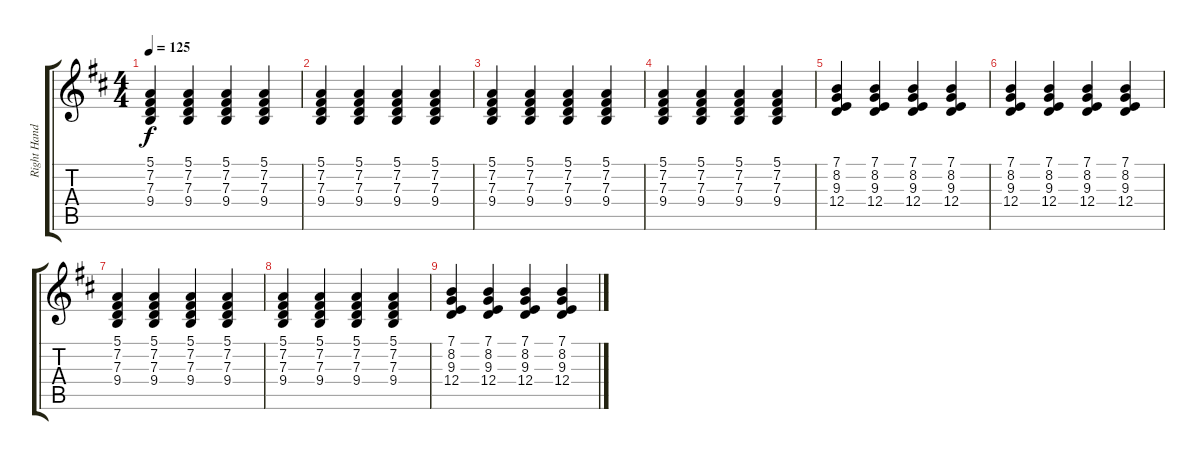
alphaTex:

\track ("Right Hand" "Right Hand") {instrument brightacousticpiano}
\staff {score tabs}
\tuning (E4 B3 G3 D3 A2 E2) {hide}
\ts (4 4)
\tempo 125
\clef g2
\ks d
(5.1 7.2 7.3 9.4).4{dy f} (5.1 7.2 7.3 9.4).4 (5.1 7.2 7.3 9.4).4 (5.1 7.2 7.3 9.4).4 |
(5.1 7.2 7.3 9.4).4 (5.1 7.2 7.3 9.4).4 (5.1 7.2 7.3 9.4).4 (5.1 7.2 7.3 9.4).4 |
(5.1 7.2 7.3 9.4).4 (5.1 7.2 7.3 9.4).4 (5.1 7.2 7.3 9.4).4 (5.1 7.2 7.3 9.4).4 |
(5.1 7.2 7.3 9.4).4 (5.1 7.2 7.3 9.4).4 (5.1 7.2 7.3 9.4).4 (5.1 7.2 7.3 9.4).4 |
(7.1 8.2 9.3 12.4).4 (7.1 8.2 9.3 12.4).4 (7.1 8.2 9.3 12.4).4 (7.1 8.2 9.3 12.4).4 |
(7.1 8.2 9.3 12.4).4 (7.1 8.2 9.3 12.4).4 (7.1 8.2 9.3 12.4).4 (7.1 8.2 9.3 12.4).4 |
(5.1 7.2 7.3 9.4).4 (5.1 7.2 7.3 9.4).4 (5.1 7.2 7.3 9.4).4 (5.1 7.2 7.3 9.4).4 |
(5.1 7.2 7.3 9.4).4 (5.1 7.2 7.3 9.4).4 (5.1 7.2 7.3 9.4).4 (5.1 7.2 7.3 9.4).4 |
(7.1 8.2 9.3 12.4).4 (7.1 8.2 9.3 12.4).4 (7.1 8.2 9.3 12.4).4 (7.1 8.2 9.3 12.4).4
